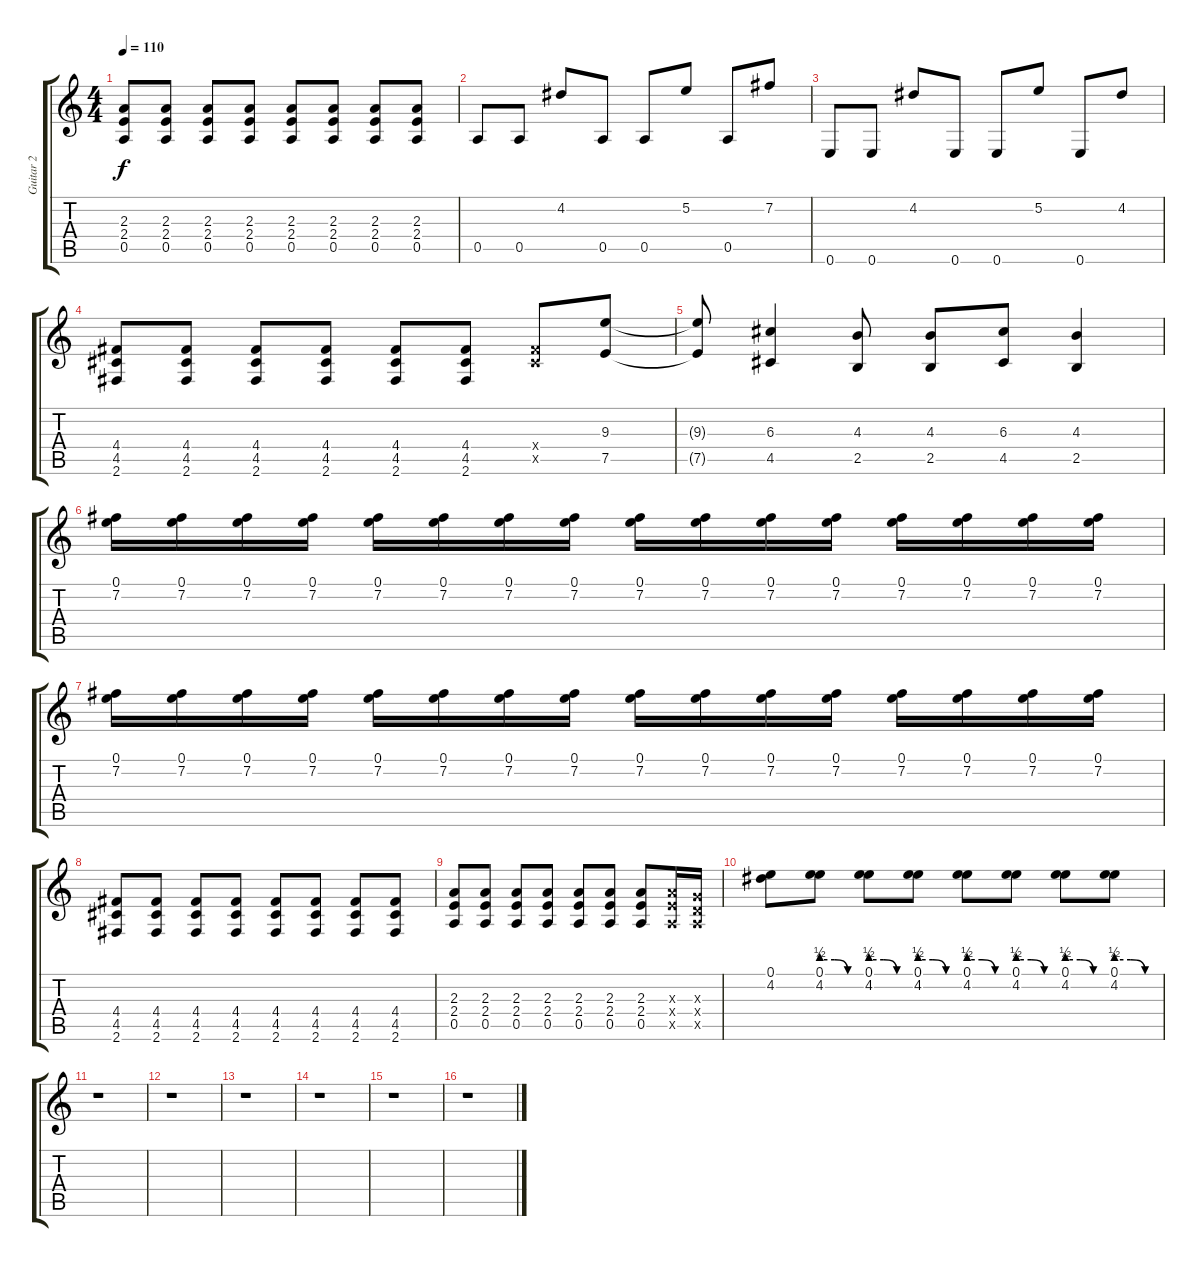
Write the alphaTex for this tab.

\track ("Guitar 2" "Guitar 2") {instrument distortionguitar}
\staff {score tabs}
\tuning (E4 B3 G3 D3 A2 E2) {hide}
\ts (4 4)
\tempo 110
\clef g2
\ks c
(2.3 2.4 0.5).8{dy f} (2.3 2.4 0.5).8 (2.3 2.4 0.5).8 (2.3 2.4 0.5).8 (2.3 2.4 0.5).8 (2.3 2.4 0.5).8 (2.3 2.4 0.5).8 (2.3 2.4 0.5).8 |
0.5.8 0.5.8 4.2.8 0.5.8 0.5.8 5.2.8 0.5.8 7.2.8 |
0.6.8 0.6.8 4.2.8 0.6.8 0.6.8 5.2.8 0.6.8 4.2.8 |
(4.4 4.5 2.6).8 (4.4 4.5 2.6).8 (4.4 4.5 2.6).8 (4.4 4.5 2.6).8 (4.4 4.5 2.6).8 (4.4 4.5 2.6).8 (4.4{x} 4.5{x}).8 (9.3 7.5).8 |
(9.3{t} 7.5{t}).8 (6.3 4.5).4 (4.3 2.5).8 (4.3 2.5).8 (6.3 4.5).8 (4.3 2.5).4 |
(0.1 7.2).16 (0.1 7.2).16 (0.1 7.2).16 (0.1 7.2).16 (0.1 7.2).16 (0.1 7.2).16 (0.1 7.2).16 (0.1 7.2).16 (0.1 7.2).16 (0.1 7.2).16 (0.1 7.2).16 (0.1 7.2).16 (0.1 7.2).16 (0.1 7.2).16 (0.1 7.2).16 (0.1 7.2).16 |
(0.1 7.2).16 (0.1 7.2).16 (0.1 7.2).16 (0.1 7.2).16 (0.1 7.2).16 (0.1 7.2).16 (0.1 7.2).16 (0.1 7.2).16 (0.1 7.2).16 (0.1 7.2).16 (0.1 7.2).16 (0.1 7.2).16 (0.1 7.2).16 (0.1 7.2).16 (0.1 7.2).16 (0.1 7.2).16 |
(4.4 4.5 2.6).8 (4.4 4.5 2.6).8 (4.4 4.5 2.6).8 (4.4 4.5 2.6).8 (4.4 4.5 2.6).8 (4.4 4.5 2.6).8 (4.4 4.5 2.6).8 (4.4 4.5 2.6).8 |
(2.3 2.4 0.5).8 (2.3 2.4 0.5).8 (2.3 2.4 0.5).8 (2.3 2.4 0.5).8 (2.3 2.4 0.5).8 (2.3 2.4 0.5).8 (2.3 2.4 0.5).8 (2.3{x} 2.4{x} 0.5{x}).16 (0.3{x} 0.4{x} 0.5{x}).16 |
(0.1 4.2).8 (0.1 4.2{be (custom 0 2 20 2 40 0 60 0)}).8 (0.1 4.2{be (custom 0 2 20 2 40 0 60 0)}).8 (0.1 4.2{be (custom 0 2 20 2 40 0 60 0)}).8 (0.1 4.2{be (custom 0 2 20 2 40 0 60 0)}).8 (0.1 4.2{be (custom 0 2 20 2 40 0 60 0)}).8 (0.1 4.2{be (custom 0 2 20 2 40 0 60 0)}).8 (0.1 4.2{be (custom 0 2 20 2 40 0 60 0)}).8 |
r.1 |
r.1 |
r.1 |
r.1 |
r.1 |
r.1
